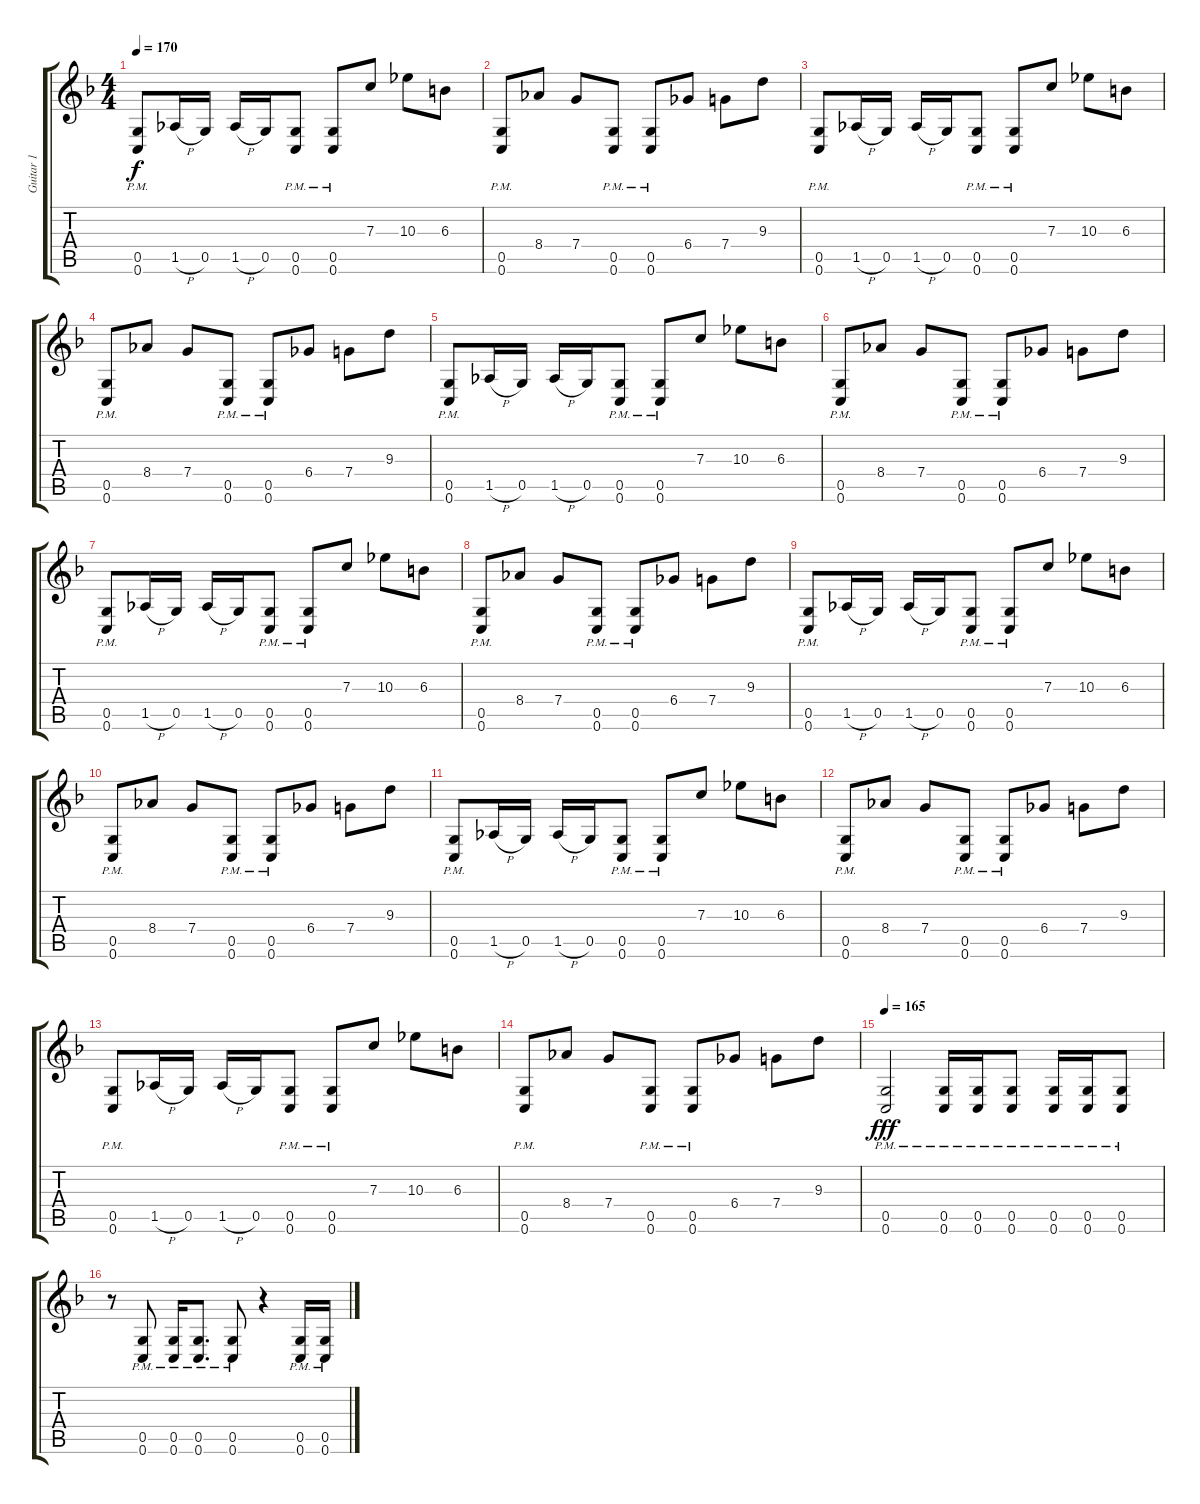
\track ("Guitar 1" "Guitar 1") {instrument distortionguitar}
\staff {score tabs}
\tuning (D4 A3 F3 C3 G2 C2) {hide}
\ts (4 4)
\tempo 170
\clef g2
\ks f
(0.5{pm} 0.6{pm}).8{dy f} 1.5{h}.16 0.5.16 1.5{h}.16 0.5.16 (0.5{pm} 0.6{pm}).8 (0.5{pm} 0.6{pm}).8 7.3.8 10.3.8 6.3.8 |
(0.5{pm} 0.6{pm}).8 8.4.8 7.4.8 (0.5{pm} 0.6{pm}).8 (0.5{pm} 0.6{pm}).8 6.4.8 7.4.8 9.3.8 |
(0.5{pm} 0.6{pm}).8 1.5{h}.16 0.5.16 1.5{h}.16 0.5.16 (0.5{pm} 0.6{pm}).8 (0.5{pm} 0.6{pm}).8 7.3.8 10.3.8 6.3.8 |
(0.5{pm} 0.6{pm}).8 8.4.8 7.4.8 (0.5{pm} 0.6{pm}).8 (0.5{pm} 0.6{pm}).8 6.4.8 7.4.8 9.3.8 |
(0.5{pm} 0.6{pm}).8 1.5{h}.16 0.5.16 1.5{h}.16 0.5.16 (0.5{pm} 0.6{pm}).8 (0.5{pm} 0.6{pm}).8 7.3.8 10.3.8 6.3.8 |
(0.5{pm} 0.6{pm}).8 8.4.8 7.4.8 (0.5{pm} 0.6{pm}).8 (0.5{pm} 0.6{pm}).8 6.4.8 7.4.8 9.3.8 |
(0.5{pm} 0.6{pm}).8 1.5{h}.16 0.5.16 1.5{h}.16 0.5.16 (0.5{pm} 0.6{pm}).8 (0.5{pm} 0.6{pm}).8 7.3.8 10.3.8 6.3.8 |
(0.5{pm} 0.6{pm}).8 8.4.8 7.4.8 (0.5{pm} 0.6{pm}).8 (0.5{pm} 0.6{pm}).8 6.4.8 7.4.8 9.3.8 |
(0.5{pm} 0.6{pm}).8 1.5{h}.16 0.5.16 1.5{h}.16 0.5.16 (0.5{pm} 0.6{pm}).8 (0.5{pm} 0.6{pm}).8 7.3.8 10.3.8 6.3.8 |
(0.5{pm} 0.6{pm}).8 8.4.8 7.4.8 (0.5{pm} 0.6{pm}).8 (0.5{pm} 0.6{pm}).8 6.4.8 7.4.8 9.3.8 |
(0.5{pm} 0.6{pm}).8 1.5{h}.16 0.5.16 1.5{h}.16 0.5.16 (0.5{pm} 0.6{pm}).8 (0.5{pm} 0.6{pm}).8 7.3.8 10.3.8 6.3.8 |
(0.5{pm} 0.6{pm}).8 8.4.8 7.4.8 (0.5{pm} 0.6{pm}).8 (0.5{pm} 0.6{pm}).8 6.4.8 7.4.8 9.3.8 |
(0.5{pm} 0.6{pm}).8 1.5{h}.16 0.5.16 1.5{h}.16 0.5.16 (0.5{pm} 0.6{pm}).8 (0.5{pm} 0.6{pm}).8 7.3.8 10.3.8 6.3.8 |
(0.5{pm} 0.6{pm}).8 8.4.8 7.4.8 (0.5{pm} 0.6{pm}).8 (0.5{pm} 0.6{pm}).8 6.4.8 7.4.8 9.3.8 |
\tempo 165
(0.5{pm} 0.6{pm}).2{dy fff} (0.5{pm} 0.6{pm}).16 (0.5{pm} 0.6{pm}).16 (0.5{pm} 0.6{pm}).8 (0.5{pm} 0.6{pm}).16 (0.5{pm} 0.6{pm}).16 (0.5{pm} 0.6{pm}).8 |
r.8 (0.5{pm} 0.6{pm}).8 (0.5{pm} 0.6{pm}).16 (0.5{pm} 0.6{pm}).8{d} (0.5{pm} 0.6{pm}).8 r.4 (0.5{pm} 0.6{pm}).16 (0.5{pm} 0.6{pm}).16
